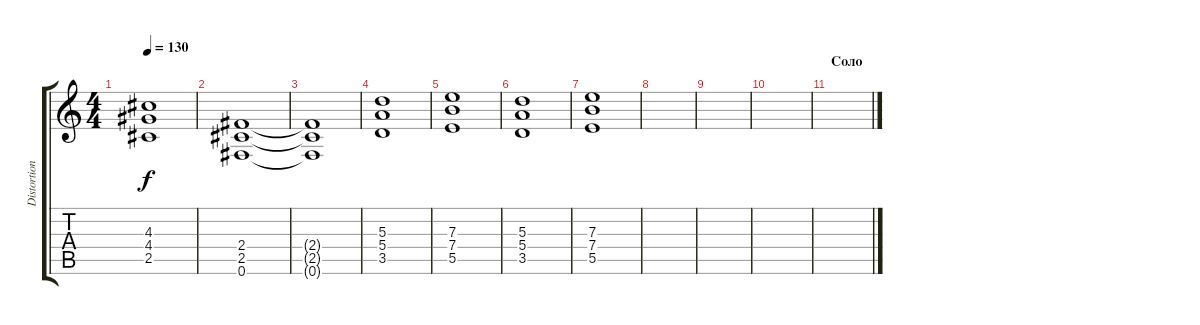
\track ("Distortion Guitar" "Distortion") {instrument distortionguitar}
\staff {score tabs}
\tuning (Gb4 Db4 A3 E3 B2 Gb2) {hide}
\ts (4 4)
\tempo 130
\clef g2
\ks c
(4.3 4.4 2.5).1{dy f} |
(2.4 2.5 0.6).1 |
(2.4{t} 2.5{t} 0.6{t}).1 |
(5.3 5.4 3.5).1 |
(7.3 7.4 5.5).1 |
(5.3 5.4 3.5).1 |
(7.3 7.4 5.5).1 |
|
|
|
\section ("" "Соло")
